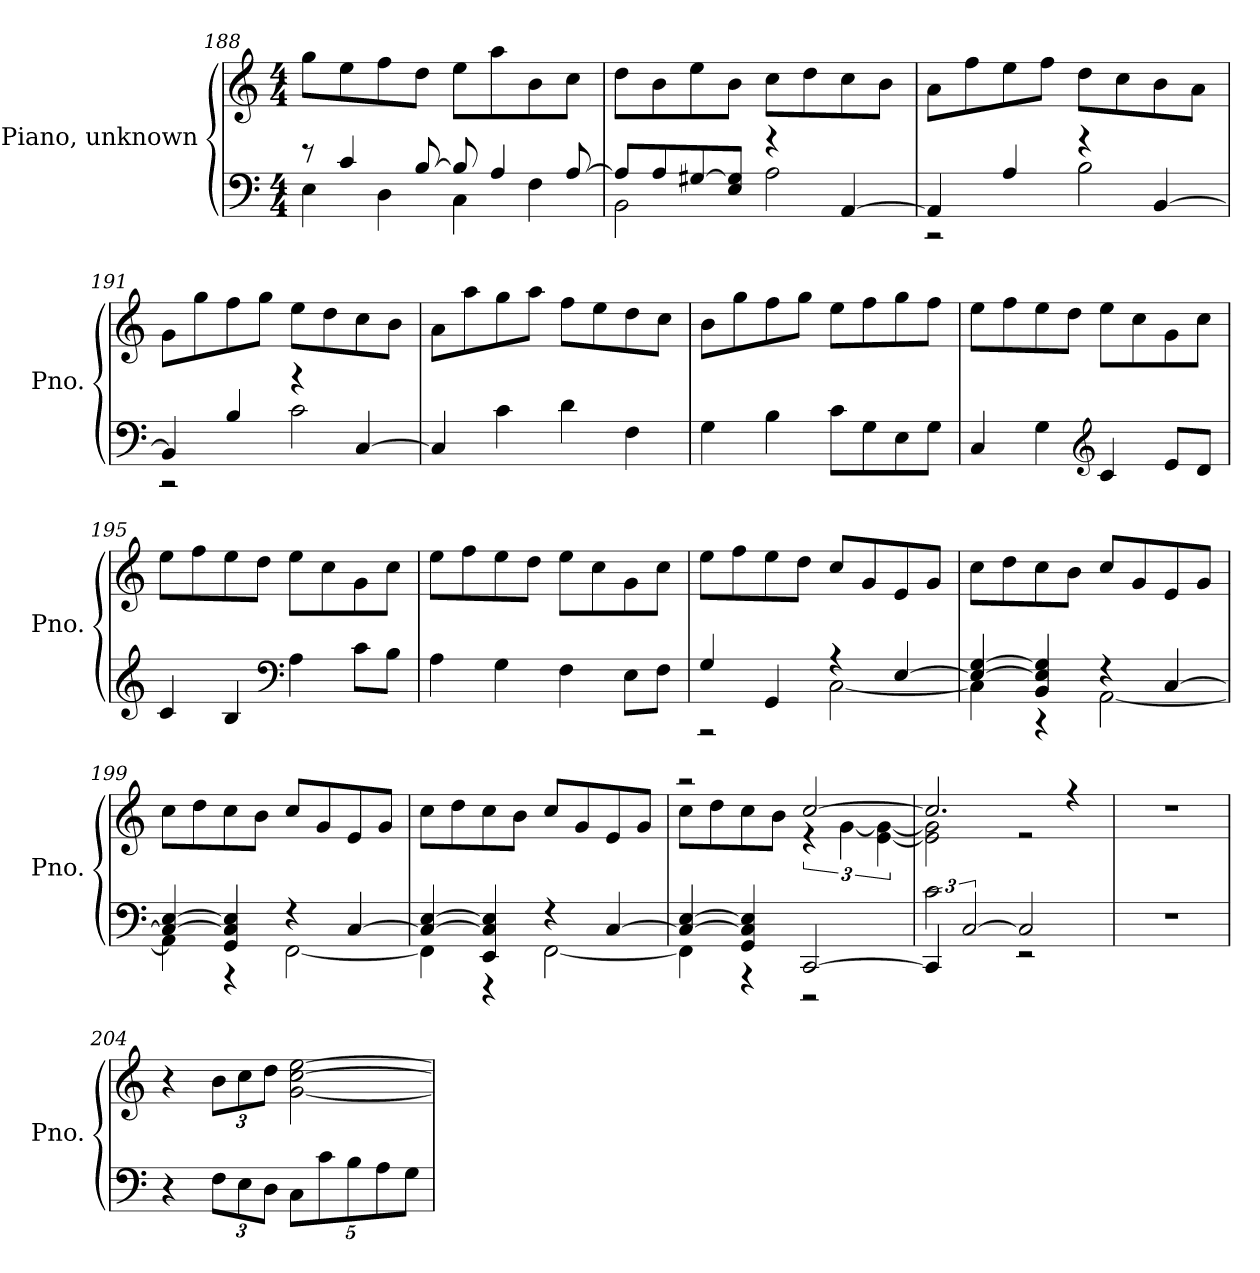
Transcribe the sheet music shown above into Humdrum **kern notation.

**kern	**kern
*part1	*part1
*staff2	*staff1
*I"Piano, unknown	*
*I'Pno.	*
!!LO:PB:g=z
*clefF4	*clefG2
*k[]	*k[]
*M4/4	*M4/4
=188	=188
*^	*
8r	4E\	8gg\L
4c/	.	8ee\
.	4D\	8ff\
[8B/	.	8dd\J
8B/]	4C\	8ee\L
4A/	.	8aa\
.	4F\	8b\
[8A/	.	8cc\J
=189	=189	=189
8A/L]	2BB\	8dd\L
8A/	.	8b\
[8G#X/	.	8ee\
8E/ 8G#/]J	.	8b\J
4r	2A\	8cc\L
.	.	8dd\
[4AA/	.	8cc\
.	.	8b\J
=190	=190	=190
4AA/]	2r	8a\L
.	.	8ff\
4A/	.	8ee\
.	.	8ff\J
4r	2B\	8dd\L
.	.	8cc\
[4BB/	.	8b\
.	.	8a\J
=191	=191	=191
4BB/]	2r	8g\L
.	.	8gg\
4B/	.	8ff\
.	.	8gg\J
4r	2c\	8ee\L
.	.	8dd\
[4C/	.	8cc\
.	.	8b\J
*v	*v	*
=192	=192
4C/]	8a\L
.	8aa\
4c\	8gg\
.	8aa\J
4d\	8ff\L
.	8ee\
4F\	8dd\
.	8cc\J
!!LO:LB:g=z
=193	=193
4G\	8b\L
.	8gg\
4B\	8ff\
.	8gg\J
8c\L	8ee\L
8G\	8ff\
8E\	8gg\
8G\J	8ff\J
=194	=194
4C/	8ee\L
.	8ff\
4G\	8ee\
.	8dd\J
*clefG2	*
4c/	8ee\L
.	8cc\
8e/L	8g\
8d/J	8cc\J
=195	=195
4c/	8ee\L
.	8ff\
4B/	8ee\
.	8dd\J
*clefF4	*
4A\	8ee\L
.	8cc\
8c\L	8g\
8B\J	8cc\J
=196	=196
4A\	8ee\L
.	8ff\
4G\	8ee\
.	8dd\J
4F\	8ee\L
.	8cc\
8E\L	8g\
8F\J	8cc\J
=197	=197
*^	*
4G/	2r	8ee\L
.	.	8ff\
4GG/	.	8ee\
.	.	8dd\J
4r	[2C\	8cc/L
.	.	8g/
[4E/	.	8e/
.	.	8g/J
!!LO:LB:g=z
=198	=198	=198
4E/_ [4G/	4C\]	8cc\L
.	.	8dd\
4BB/ 4E/] 4G/]	4r	8cc\
.	.	8b\J
4r	[2AA\	8cc/L
.	.	8g/
[4C/	.	8e/
.	.	8g/J
=199	=199	=199
4C/_ [4E/	4AA\]	8cc\L
.	.	8dd\
4GG/ 4C/] 4E/]	4r	8cc\
.	.	8b\J
4r	[2FF\	8cc/L
.	.	8g/
[4C/	.	8e/
.	.	8g/J
=200	=200	=200
4C/_ [4E/	4FF\]	8cc\L
.	.	8dd\
4EE/ 4C/] 4E/]	4r	8cc\
.	.	8b\J
4r	[2FF\	8cc/L
.	.	8g/
[4C/	.	8e/
.	.	8g/J
=201	=201	=201
*	*	*^
4C/_ [4E/	4FF\]	2r	8cc\L
.	.	.	8dd\
4GG/ 4C/] 4E/]	4r	.	8cc\
.	.	.	8b\J
[2CC/	2r	[2cc/	6r
.	.	.	[6g\
.	.	.	[6e\ 6g\_
=202	=202	=202	=202
6CC/]	2c\	2.cc/]	2e\] 2g\]
[3C/	.	.	.
2C/]	2r	.	2r
.	.	4r	.
*v	*v	*	*
*	*v	*v
=203	=203
1r	1r
!!LO:LB:g=z
=204	=204
4r	4r
*Xbrackettup	*Xbrackettup
12F\L	12b\L
12E\	12cc\
12D\J	12dd\J
10C\L	[2g\ [2cc\ [2ee\
10c\	.
10B\	.
10A\	.
10G\J	.
=	=
*-	*-
